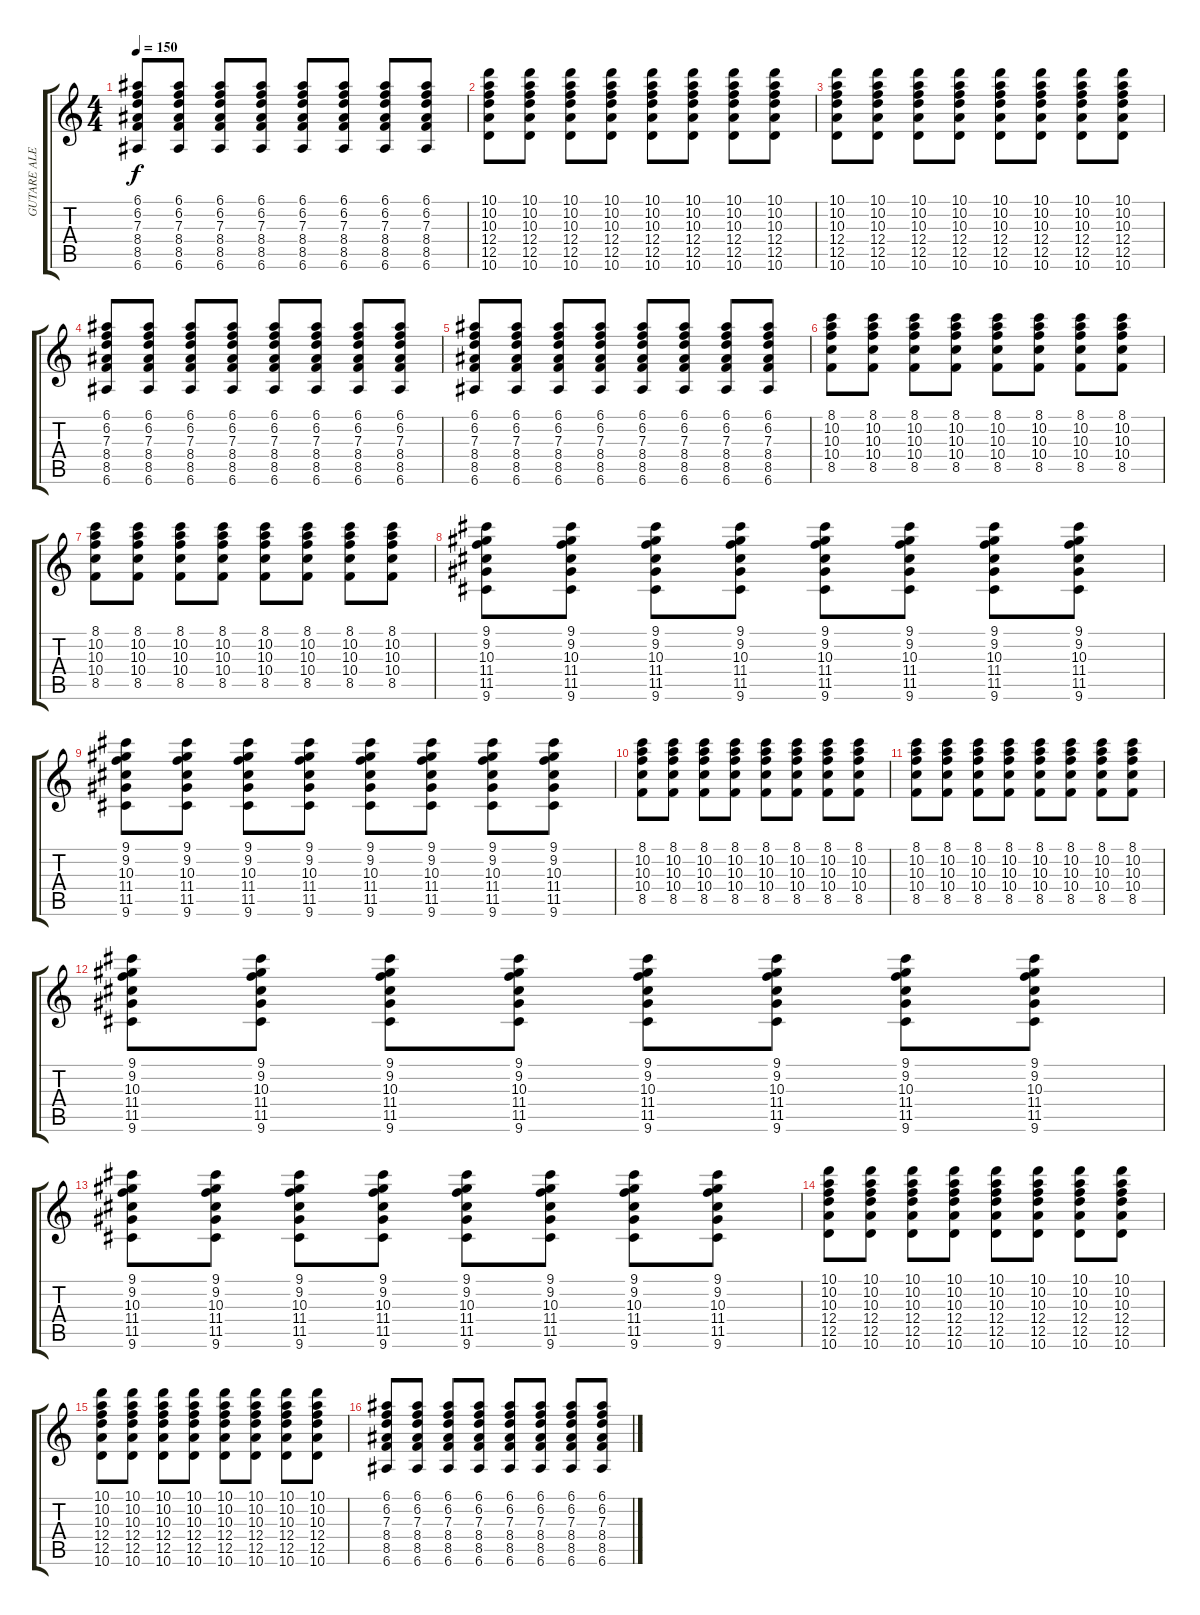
\track ("GUTARE ALEX" "GUTARE ALE") {instrument electricguitarjazz}
\staff {score tabs}
\tuning (E4 B3 G3 D3 A2 E2) {hide}
\ts (4 4)
\tempo 150
\clef g2
\ks c
(6.1 6.2 7.3 8.4 8.5 6.6).8{dy f} (6.1 6.2 7.3 8.4 8.5 6.6).8 (6.1 6.2 7.3 8.4 8.5 6.6).8 (6.1 6.2 7.3 8.4 8.5 6.6).8 (6.1 6.2 7.3 8.4 8.5 6.6).8 (6.1 6.2 7.3 8.4 8.5 6.6).8 (6.1 6.2 7.3 8.4 8.5 6.6).8 (6.1 6.2 7.3 8.4 8.5 6.6).8 |
(10.1 10.2 10.3 12.4 12.5 10.6).8 (10.1 10.2 10.3 12.4 12.5 10.6).8 (10.1 10.2 10.3 12.4 12.5 10.6).8 (10.1 10.2 10.3 12.4 12.5 10.6).8 (10.1 10.2 10.3 12.4 12.5 10.6).8 (10.1 10.2 10.3 12.4 12.5 10.6).8 (10.1 10.2 10.3 12.4 12.5 10.6).8 (10.1 10.2 10.3 12.4 12.5 10.6).8 |
(10.1 10.2 10.3 12.4 12.5 10.6).8 (10.1 10.2 10.3 12.4 12.5 10.6).8 (10.1 10.2 10.3 12.4 12.5 10.6).8 (10.1 10.2 10.3 12.4 12.5 10.6).8 (10.1 10.2 10.3 12.4 12.5 10.6).8 (10.1 10.2 10.3 12.4 12.5 10.6).8 (10.1 10.2 10.3 12.4 12.5 10.6).8 (10.1 10.2 10.3 12.4 12.5 10.6).8 |
(6.1 6.2 7.3 8.4 8.5 6.6).8 (6.1 6.2 7.3 8.4 8.5 6.6).8 (6.1 6.2 7.3 8.4 8.5 6.6).8 (6.1 6.2 7.3 8.4 8.5 6.6).8 (6.1 6.2 7.3 8.4 8.5 6.6).8 (6.1 6.2 7.3 8.4 8.5 6.6).8 (6.1 6.2 7.3 8.4 8.5 6.6).8 (6.1 6.2 7.3 8.4 8.5 6.6).8 |
(6.1 6.2 7.3 8.4 8.5 6.6).8 (6.1 6.2 7.3 8.4 8.5 6.6).8 (6.1 6.2 7.3 8.4 8.5 6.6).8 (6.1 6.2 7.3 8.4 8.5 6.6).8 (6.1 6.2 7.3 8.4 8.5 6.6).8 (6.1 6.2 7.3 8.4 8.5 6.6).8 (6.1 6.2 7.3 8.4 8.5 6.6).8 (6.1 6.2 7.3 8.4 8.5 6.6).8 |
(8.1 10.2 10.3 10.4 8.5).8 (8.1 10.2 10.3 10.4 8.5).8 (8.1 10.2 10.3 10.4 8.5).8 (8.1 10.2 10.3 10.4 8.5).8 (8.1 10.2 10.3 10.4 8.5).8 (8.1 10.2 10.3 10.4 8.5).8 (8.1 10.2 10.3 10.4 8.5).8 (8.1 10.2 10.3 10.4 8.5).8 |
(8.1 10.2 10.3 10.4 8.5).8 (8.1 10.2 10.3 10.4 8.5).8 (8.1 10.2 10.3 10.4 8.5).8 (8.1 10.2 10.3 10.4 8.5).8 (8.1 10.2 10.3 10.4 8.5).8 (8.1 10.2 10.3 10.4 8.5).8 (8.1 10.2 10.3 10.4 8.5).8 (8.1 10.2 10.3 10.4 8.5).8 |
(9.1 9.2 10.3 11.4 11.5 9.6).8 (9.1 9.2 10.3 11.4 11.5 9.6).8 (9.1 9.2 10.3 11.4 11.5 9.6).8 (9.1 9.2 10.3 11.4 11.5 9.6).8 (9.1 9.2 10.3 11.4 11.5 9.6).8 (9.1 9.2 10.3 11.4 11.5 9.6).8 (9.1 9.2 10.3 11.4 11.5 9.6).8 (9.1 9.2 10.3 11.4 11.5 9.6).8 |
(9.1 9.2 10.3 11.4 11.5 9.6).8 (9.1 9.2 10.3 11.4 11.5 9.6).8 (9.1 9.2 10.3 11.4 11.5 9.6).8 (9.1 9.2 10.3 11.4 11.5 9.6).8 (9.1 9.2 10.3 11.4 11.5 9.6).8 (9.1 9.2 10.3 11.4 11.5 9.6).8 (9.1 9.2 10.3 11.4 11.5 9.6).8 (9.1 9.2 10.3 11.4 11.5 9.6).8 |
(8.1 10.2 10.3 10.4 8.5).8 (8.1 10.2 10.3 10.4 8.5).8 (8.1 10.2 10.3 10.4 8.5).8 (8.1 10.2 10.3 10.4 8.5).8 (8.1 10.2 10.3 10.4 8.5).8 (8.1 10.2 10.3 10.4 8.5).8 (8.1 10.2 10.3 10.4 8.5).8 (8.1 10.2 10.3 10.4 8.5).8 |
(8.1 10.2 10.3 10.4 8.5).8 (8.1 10.2 10.3 10.4 8.5).8 (8.1 10.2 10.3 10.4 8.5).8 (8.1 10.2 10.3 10.4 8.5).8 (8.1 10.2 10.3 10.4 8.5).8 (8.1 10.2 10.3 10.4 8.5).8 (8.1 10.2 10.3 10.4 8.5).8 (8.1 10.2 10.3 10.4 8.5).8 |
(9.1 9.2 10.3 11.4 11.5 9.6).8 (9.1 9.2 10.3 11.4 11.5 9.6).8 (9.1 9.2 10.3 11.4 11.5 9.6).8 (9.1 9.2 10.3 11.4 11.5 9.6).8 (9.1 9.2 10.3 11.4 11.5 9.6).8 (9.1 9.2 10.3 11.4 11.5 9.6).8 (9.1 9.2 10.3 11.4 11.5 9.6).8 (9.1 9.2 10.3 11.4 11.5 9.6).8 |
(9.1 9.2 10.3 11.4 11.5 9.6).8 (9.1 9.2 10.3 11.4 11.5 9.6).8 (9.1 9.2 10.3 11.4 11.5 9.6).8 (9.1 9.2 10.3 11.4 11.5 9.6).8 (9.1 9.2 10.3 11.4 11.5 9.6).8 (9.1 9.2 10.3 11.4 11.5 9.6).8 (9.1 9.2 10.3 11.4 11.5 9.6).8 (9.1 9.2 10.3 11.4 11.5 9.6).8 |
(10.1 10.2 10.3 12.4 12.5 10.6).8 (10.1 10.2 10.3 12.4 12.5 10.6).8 (10.1 10.2 10.3 12.4 12.5 10.6).8 (10.1 10.2 10.3 12.4 12.5 10.6).8 (10.1 10.2 10.3 12.4 12.5 10.6).8 (10.1 10.2 10.3 12.4 12.5 10.6).8 (10.1 10.2 10.3 12.4 12.5 10.6).8 (10.1 10.2 10.3 12.4 12.5 10.6).8 |
(10.1 10.2 10.3 12.4 12.5 10.6).8 (10.1 10.2 10.3 12.4 12.5 10.6).8 (10.1 10.2 10.3 12.4 12.5 10.6).8 (10.1 10.2 10.3 12.4 12.5 10.6).8 (10.1 10.2 10.3 12.4 12.5 10.6).8 (10.1 10.2 10.3 12.4 12.5 10.6).8 (10.1 10.2 10.3 12.4 12.5 10.6).8 (10.1 10.2 10.3 12.4 12.5 10.6).8 |
(6.1 6.2 7.3 8.4 8.5 6.6).8 (6.1 6.2 7.3 8.4 8.5 6.6).8 (6.1 6.2 7.3 8.4 8.5 6.6).8 (6.1 6.2 7.3 8.4 8.5 6.6).8 (6.1 6.2 7.3 8.4 8.5 6.6).8 (6.1 6.2 7.3 8.4 8.5 6.6).8 (6.1 6.2 7.3 8.4 8.5 6.6).8 (6.1 6.2 7.3 8.4 8.5 6.6).8
